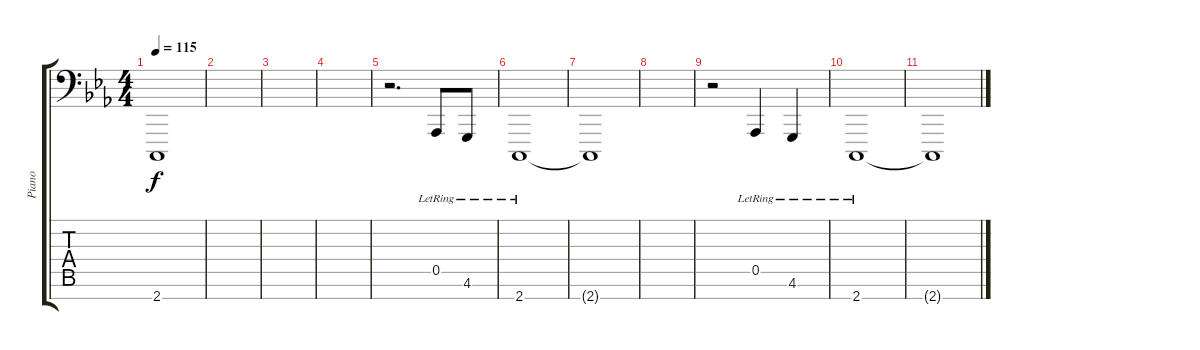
\track ("Piano" "Piano") {instrument acousticgrandpiano}
\staff {score tabs}
\tuning (Gb3 Bb2 Gb2 Db2 Ab1 Eb1 Bb0) {hide}
\ts (4 4)
\tempo 115
\clef f4
\ks eb
2.7{t}.1{dy f} |
|
|
|
r.2{d} 0.5{lr}.8 4.6{lr}.8 |
2.7{lr}.1 |
2.7{t}.1 |
|
r.2 0.5{lr}.4 4.6{lr}.4 |
2.7{lr}.1 |
2.7{t}.1
